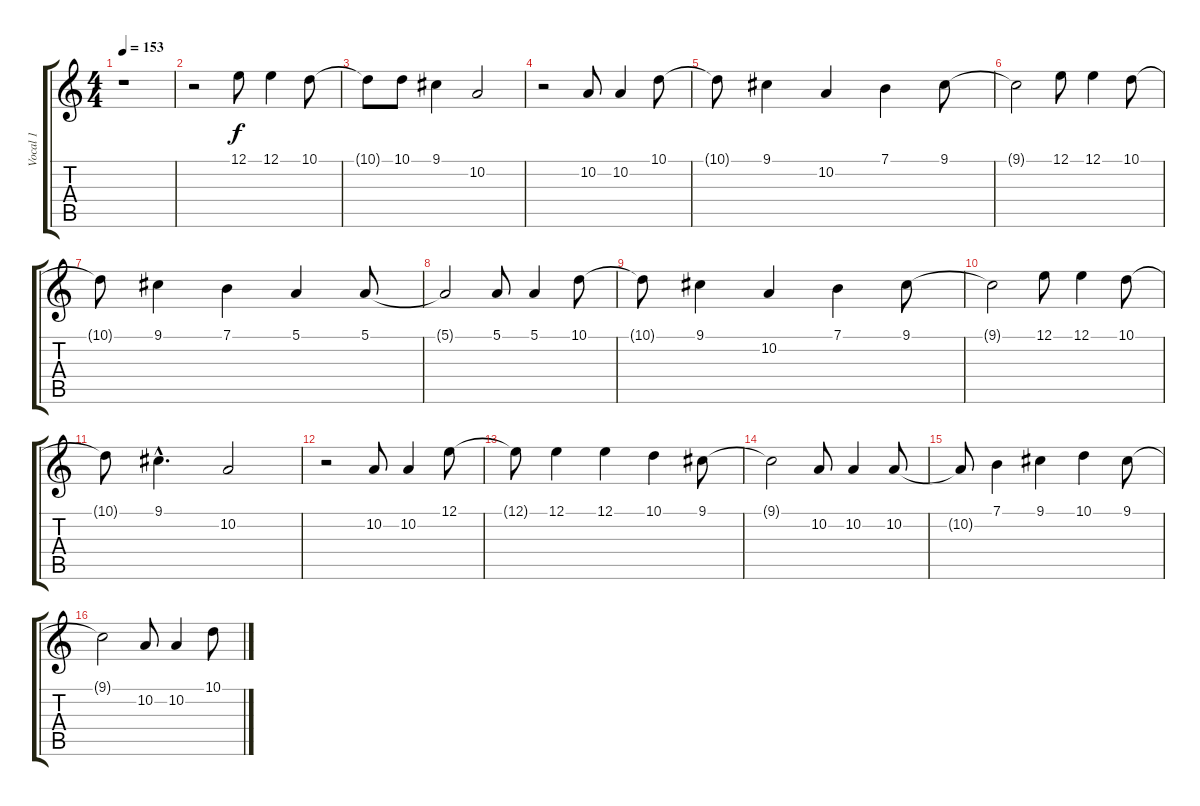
\track ("Vocal 1" "Vocal 1") {instrument lead2sawtooth}
\staff {score tabs}
\tuning (E4 B3 G3 D3 A2 E2) {hide}
\ts (4 4)
\tempo 153
\clef g2
\ks c
r.1{dy f instrument lead2sawtooth} |
r.2 12.1.8 12.1.4 10.1.8 |
10.1{t}.8 10.1.8 9.1.4 10.2.2 |
r.2 10.2.8 10.2.4 10.1.8 |
10.1{t}.8 9.1.4 10.2.4 7.1.4 9.1.8 |
9.1{t}.2 12.1.8 12.1.4 10.1.8 |
10.1{t}.8 9.1.4 7.1.4 5.1.4 5.1.8 |
5.1{t}.2 5.1.8 5.1.4 10.1.8 |
10.1{t}.8 9.1.4 10.2.4 7.1.4 9.1.8 |
9.1{t}.2 12.1.8 12.1.4 10.1.8 |
10.1{t}.8 9.1{hac}.4{d} 10.2.2 |
r.2 10.2.8 10.2.4 12.1.8 |
12.1{t}.8 12.1.4 12.1.4 10.1.4 9.1.8 |
9.1{t}.2 10.2.8 10.2.4 10.2.8 |
10.2{t}.8 7.1.4 9.1.4 10.1.4 9.1.8 |
9.1{t}.2 10.2.8 10.2.4 10.1.8
